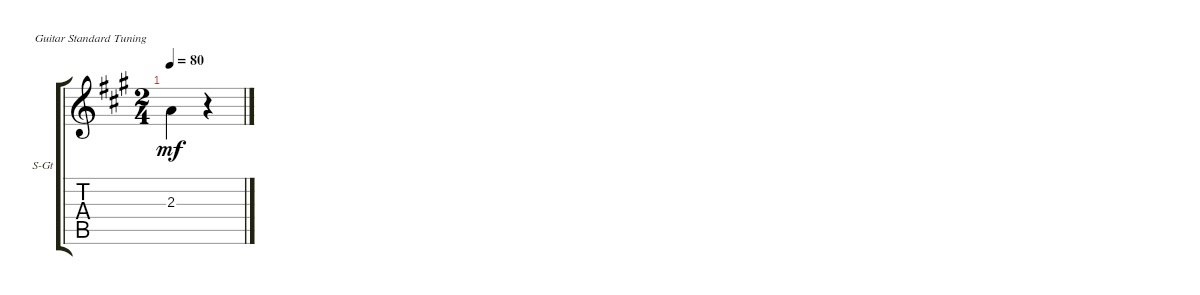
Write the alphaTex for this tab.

\defaultSystemsLayout 4
\bracketExtendMode groupsimilarinstruments
\useSystemSignSeparator
\singleTrackTrackNamePolicy allsystems
\multiTrackTrackNamePolicy allsystems
\firstSystemTrackNameOrientation horizontal
\otherSystemsTrackNameOrientation horizontal
\track ("Steel Guitar" "S-Gt") {instrument acousticguitarsteel}
\staff {score tabs}
\tuning (E4 B3 G3 D3 A2 E2)
\ts (2 4)
\tempo 80
\clef g2
\ks a
2.3.4{dy mf beam invert} r.4
